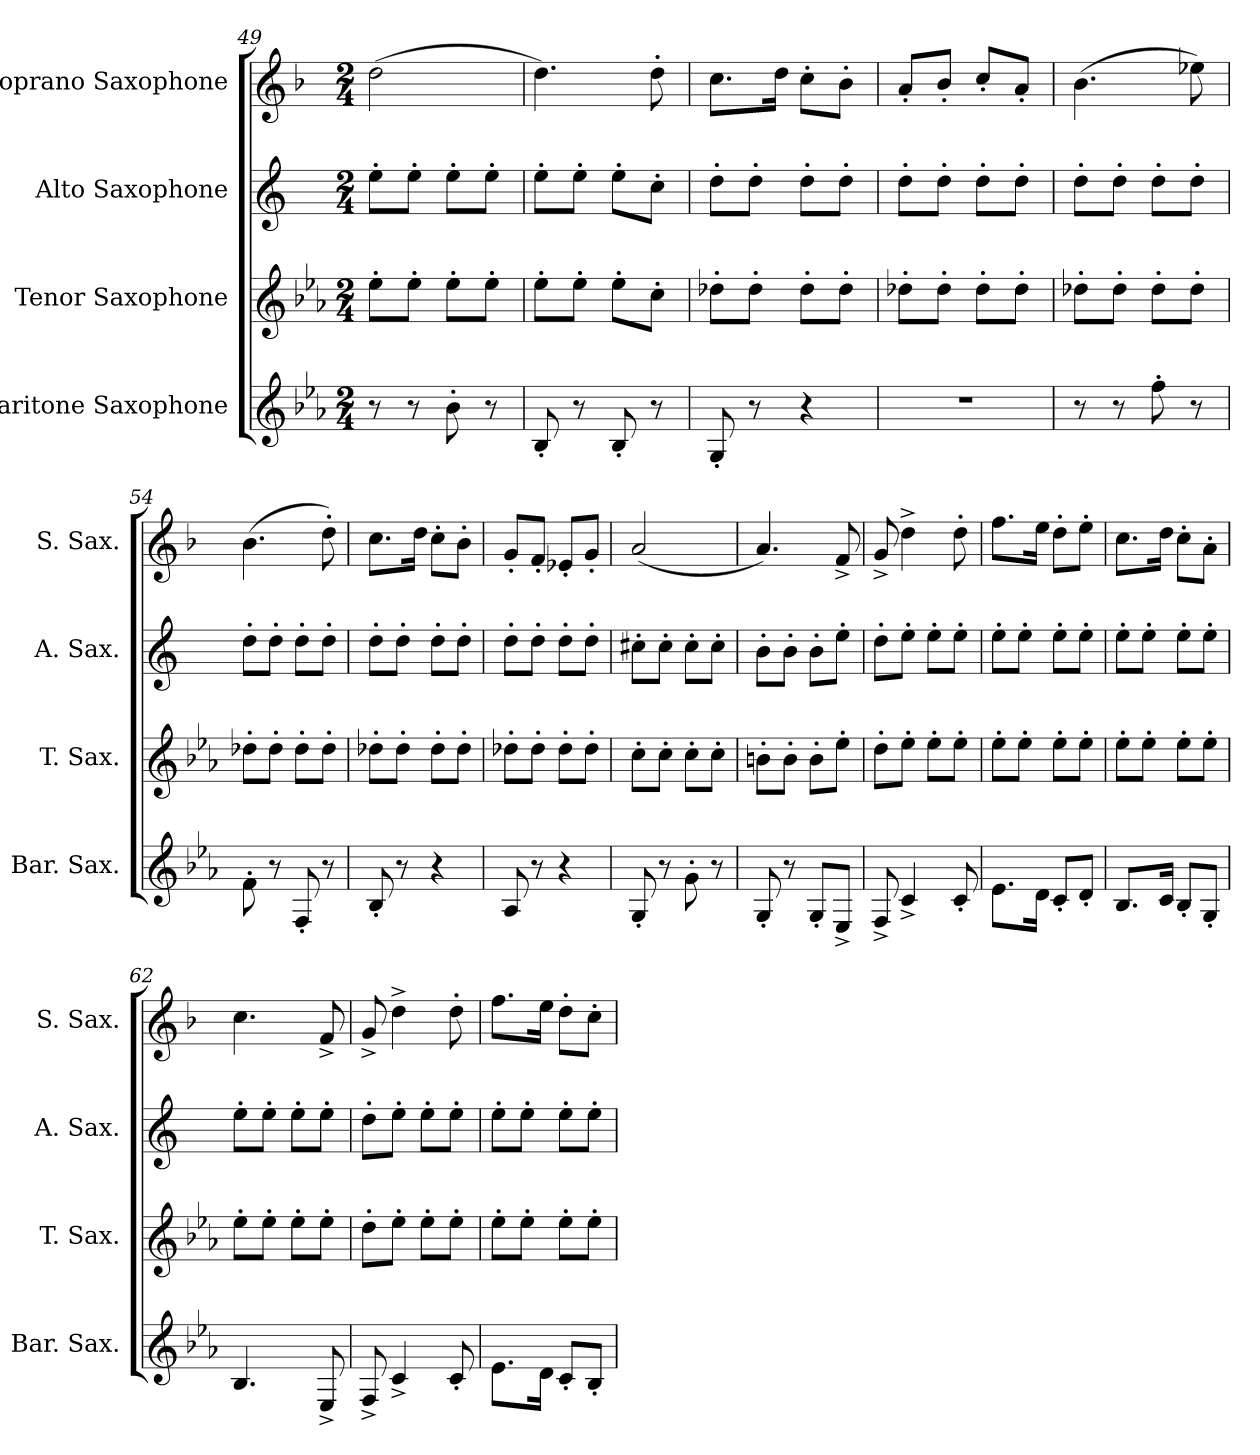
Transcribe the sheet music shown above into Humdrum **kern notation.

**kern	**kern	**kern	**kern
*part4	*part3	*part2	*part1
*staff4	*staff3	*staff2	*staff1
*I"Baritone Saxophone	*I"Tenor Saxophone	*I"Alto Saxophone	*I"Soprano Saxophone
*I'Bar. Sax.	*I'T. Sax.	*I'A. Sax.	*I'S. Sax.
*clefG2	*clefG2	*clefG2	*clefG2
*ITrd12c21	*ITrd8c14	*ITrd5c9	*ITrd1c2
*k[b-e-a-]	*k[b-e-a-]	*k[b-e-a-]	*k[b-e-a-]
*M2/4	*M2/4	*M2/4	*M2/4
=49	=49	=49	=49
8r	8e-'\L	8g'\L	(2cc\
8r	8e-'\J	8g'\J	.
8B-'\	8e-'\L	8g'\L	.
8r	8e-'\J	8g'\J	.
=50	=50	=50	=50
8BB-'/	8e-'\L	8g'\L	4.cc\)
8r	8e-'\J	8g'\J	.
8BB-'/	8e-'\L	8g'\L	.
8r	8c'\J	8e-'\J	8cc'\
=51	=51	=51	=51
8GG'/	8d-X'\L	8f'\L	8.b-\L
8r	8d-'\J	8f'\J	.
.	.	.	16cc\Jk
4r	8d-'\L	8f'\L	8b-'\L
.	8d-'\J	8f'\J	8a-'\J
!!LO:PB:g=z
=52	=52	=52	=52
2r	8d-X'\L	8f'\L	8g'/L
.	8d-'\J	8f'\J	8a-'/J
.	8d-'\L	8f'\L	8b-'/L
.	8d-'\J	8f'\J	8g'/J
=53	=53	=53	=53
8r	8d-X'\L	8f'\L	(4.a-\
8r	8d-'\J	8f'\J	.
8f'\	8d-'\L	8f'\L	.
8r	8d-'\J	8f'\J	8dd-X\)
=54	=54	=54	=54
8F'\	8d-X'\L	8f'\L	(4.a-\
8r	8d-'\J	8f'\J	.
8FF'/	8d-'\L	8f'\L	.
8r	8d-'\J	8f'\J	8cc'\)
=55	=55	=55	=55
8BB-'/	8d-X'\L	8f'\L	8.b-\L
8r	8d-'\J	8f'\J	.
.	.	.	16cc\Jk
4r	8d-'\L	8f'\L	8b-'\L
.	8d-'\J	8f'\J	8a-'\J
=56	=56	=56	=56
8AA-/	8d-X'\L	8f'\L	8f'/L
8r	8d-'\J	8f'\J	8e-'/J
4r	8d-'\L	8f'\L	8d-X'/L
.	8d-'\J	8f'\J	8f'/J
=57	=57	=57	=57
8GG'/	8c'\L	8en'\L	(2g/
8r	8c'\J	8e'\J	.
8G'\	8c'\L	8e'\L	.
8r	8c'\J	8e'\J	.
=58	=58	=58	=58
8GG'/	8Bn'\L	8d'\L	4.g/)
8r	8B'\J	8d'\J	.
8GG'/L	8B'\L	8d'\L	.
8EE-^/J	8e-'\J	8g'\J	8e-^/
!!LO:LB:g=z
=59	=59	=59	=59
8FF^/	8d'\L	8f'\L	8f^/
4C^/	8e-'\J	8g'\J	4cc^\
.	8e-'\L	8g'\L	.
8C'/	8e-'\J	8g'\J	8cc'\
=60	=60	=60	=60
8.E-\L	8e-'\L	8g'\L	8.ee-\L
.	8e-'\J	8g'\J	.
16D\Jk	.	.	16dd\Jk
8C'/L	8e-'\L	8g'\L	8cc'\L
8D'/J	8e-'\J	8g'\J	8dd'\J
=61	=61	=61	=61
8.BB-/L	8e-'\L	8g'\L	8.b-\L
.	8e-'\J	8g'\J	.
16C/Jk	.	.	16cc\Jk
8BB-'/L	8e-'\L	8g'\L	8b-'\L
8GG'/J	8e-'\J	8g'\J	8g'\J
=62	=62	=62	=62
4.BB-/	8e-'\L	8g'\L	4.b-\
.	8e-'\J	8g'\J	.
.	8e-'\L	8g'\L	.
8EE-^/	8e-'\J	8g'\J	8e-^/
=63	=63	=63	=63
8FF^/	8d'\L	8f'\L	8f^/
4C^/	8e-'\J	8g'\J	4cc^\
.	8e-'\L	8g'\L	.
8C'/	8e-'\J	8g'\J	8cc'\
=64	=64	=64	=64
8.E-\L	8e-'\L	8g'\L	8.ee-\L
.	8e-'\J	8g'\J	.
16D\Jk	.	.	16dd\Jk
8C'/L	8e-'\L	8g'\L	8cc'\L
8BB-'/J	8e-'\J	8g'\J	8b-'\J
=	=	=	=
*-	*-	*-	*-
